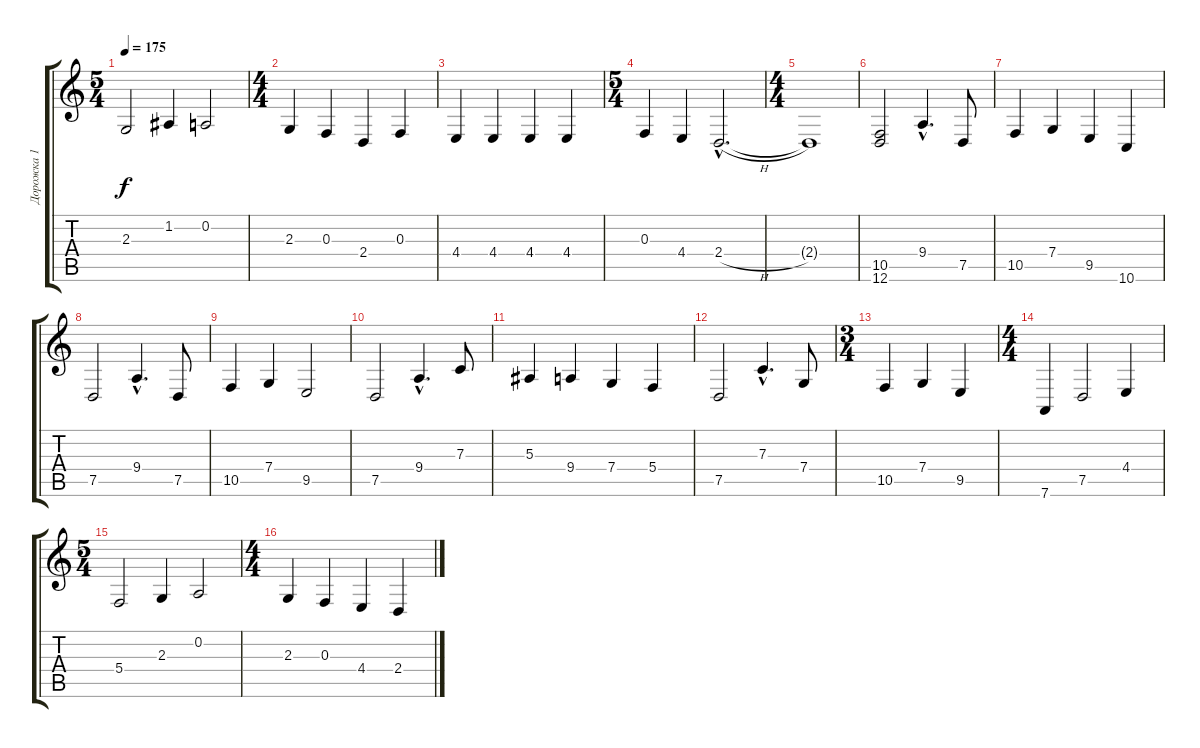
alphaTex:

\track ("Дорожка 1" "Дорожка 1") {instrument stringensemble1}
\staff {score tabs}
\tuning (D4 A3 F3 C3 G2 D2) {hide}
\ts (5 4)
\tempo 175
\clef g2
\ks c
2.3.2{dy f} 1.2.4 0.2.2 |
\ts (4 4)
2.3.4 0.3.4 2.4.4 0.3.4 |
4.4.4 4.4.4 4.4.4 4.4.4 |
\ts (5 4)
0.3.4 4.4.4 2.4{h hac}.2{d} |
\ts (4 4)
2.4{t}.1 |
(10.5 12.6).2 9.4{hac}.4{d} 7.5.8 |
10.5.4 7.4.4 9.5.4 10.6.4 |
7.5.2 9.4{hac}.4{d} 7.5.8 |
10.5.4 7.4.4 9.5.2 |
7.5.2 9.4{hac}.4{d} 7.3.8 |
5.3.4 9.4.4 7.4.4 5.4.4 |
7.5.2 7.3{hac}.4{d} 7.4.8 |
\ts (3 4)
10.5.4 7.4.4 9.5.4 |
\ts (4 4)
7.6.4 7.5.2 4.4.4 |
\ts (5 4)
5.4.2 2.3.4 0.2.2 |
\ts (4 4)
2.3.4 0.3.4 4.4.4 2.4.4
